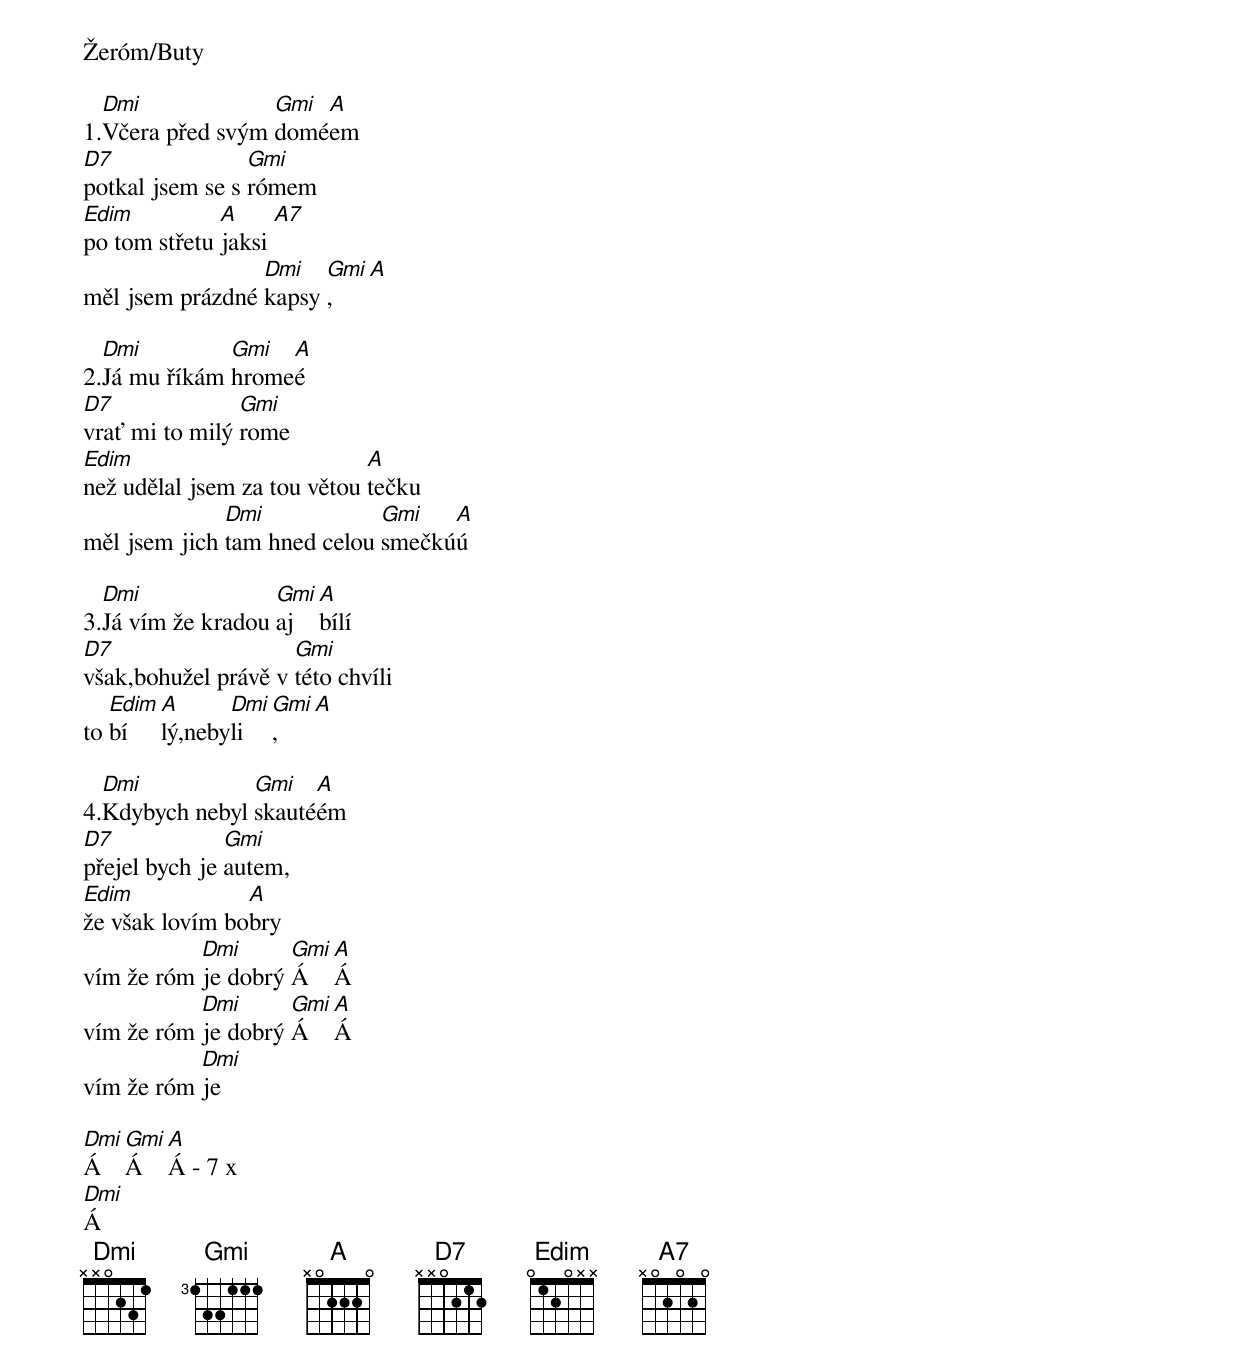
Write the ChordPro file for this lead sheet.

Žeróm/Buty

1.[Dmi]Včera před svým [Gmi]domé[A]em
[D7]potkal jsem se s [Gmi]rómem
[Edim]po tom střetu [A]jaksi [A7]
měl jsem prázdné [Dmi]kapsy [Gmi], [A]

2.[Dmi]Já mu říkám [Gmi]hrome[A]é
[D7]vrať mi to milý [Gmi]rome
[Edim]než udělal jsem za tou větou [A]tečku
měl jsem jich [Dmi]tam hned celou [Gmi]smečkú[A]ú

3.[Dmi]Já vím že kradou [Gmi]aj [A]bílí
[D7]však,bohužel právě v [Gmi]této chvíli
to [Edim]bí[A]lý,neby[Dmi]li [Gmi], [A]

4.[Dmi]Kdybych nebyl [Gmi]skauté[A]ém
[D7]přejel bych je [Gmi]autem,
[Edim]že však lovím bo[A]bry
vím že róm [Dmi]je dobrý [Gmi]Á[A]Á
vím že róm [Dmi]je dobrý [Gmi]Á[A]Á
vím že róm [Dmi]je

[Dmi]Á [Gmi]Á[A]Á - 7 x
[Dmi]Á
